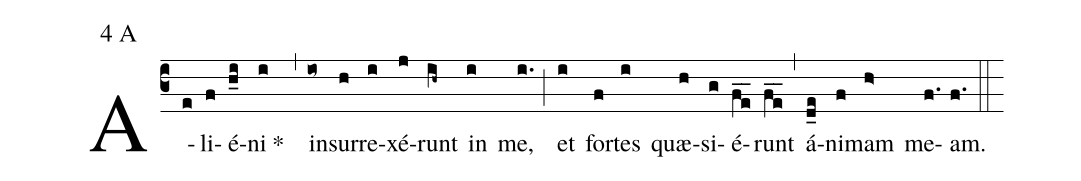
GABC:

mode:4 A;
%%
(c3) A(e)li(f)é(h_i)ni(i) *()(,) in(io~)sur(h)re(i)xé(j)runt(ih~) in(i) me,(i.) (;) et(i) for(f)tes(i) quæ(h)si(g)é(fe__)runt(fe__) (,) á(d_e)ni(f)mam(h>) me(f.)am.(f.) (::)
